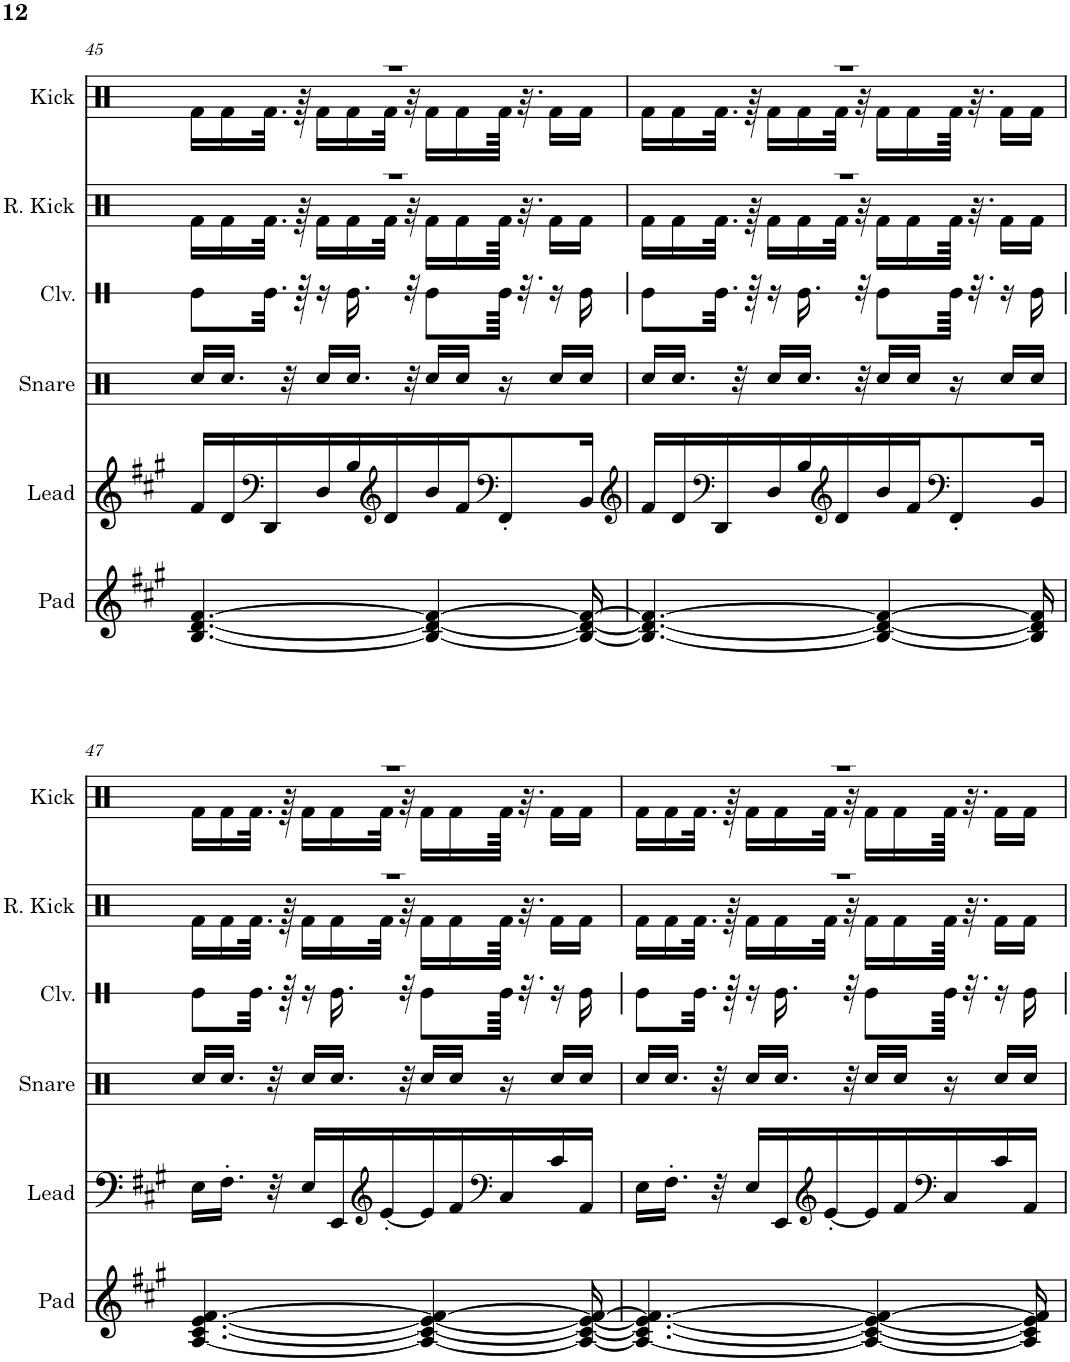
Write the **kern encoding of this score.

**kern	**kern	**kern	**kern	**kern	**kern
*part6	*part5	*part4	*part3	*part2	*part1
*staff6	*staff5	*staff4	*staff3	*staff2	*staff1
*I"Pad	*I"Lead	*I"Snare	*I"Claves	*I"Reverb Kick	*I"Kick
*I'Pad	*I'Lead	*I'Snare	*I'Clv.	*I'R. Kick	*I'Kick
!!LO:PB:g=z
*clefG2	*clefG2	*clefX	*clefX	*clefX	*clefX
*k[f#c#g#]	*k[f#c#g#]	*k[f#c#g#]	*k[f#c#g#]	*k[f#c#g#]	*k[f#c#g#]
*M11/16	*M11/16	*M11/16	*M11/16	*M11/16	*M11/16
=45	=45	=45	=45	=45	=45
*	*	*	*	*^	*^
[4.B/ [4.d/ [4.f#/	16f#/LL	16Rcc/LL	8Re\L	16%11r	16Rf\LL	16%11r	16Rf\LL
.	16d/	16.Rcc/JJ	.	.	16Rf\	.	16Rf\
*	*clefF4	*	*	*	*	*	*
.	16DD/	.	32.Re\Jkk	.	32.Rf\JJk	.	32.Rf\JJk
.	.	32r	.	.	.	.	.
.	.	.	64r	.	64r	.	64r
.	16D/	16Rcc/LL	16r	.	16Rf\LL	.	16Rf\LL
.	16B/	16.Rcc/JJ	16.Re\	.	16Rf\	.	16Rf\
*	*clefG2	*	*	*	*	*	*
.	16d/	.	.	.	32Rf\JJk	.	32Rf\JJk
.	.	32r	32r	.	32r	.	32r
4B/_ 4d/_ 4f#/_	16b/	16Rcc/LL	8Re\L	.	16Rf\LL	.	16Rf\LL
.	16f#/J	16Rcc/JJ	.	.	16Rf\	.	16Rf\
*	*clefF4	*	*	*	*	*	*
.	8FF#'/	16r	64Re\Jkkk	.	64Rf\JJkk	.	64Rf\JJkk
.	.	.	32.r	.	32.r	.	32.r
.	.	16Rcc/LL	16r	.	16Rf\LL	.	16Rf\LL
16B/_ 16d/_ 16f#/_	16BB/Jk	16Rcc/JJ	16Re\	.	16Rf\JJ	.	16Rf\JJ
=46	=46	=46	=46	=46	=46	=46	=46
*	*clefG2	*	*	*	*	*	*
4.B/_ 4.d/_ 4.f#/_	16f#/LL	16Rcc/LL	8Re\L	16%11r	16Rf\LL	16%11r	16Rf\LL
.	16d/	16.Rcc/JJ	.	.	16Rf\	.	16Rf\
*	*clefF4	*	*	*	*	*	*
.	16DD/	.	32.Re\Jkk	.	32.Rf\JJk	.	32.Rf\JJk
.	.	32r	.	.	.	.	.
.	.	.	64r	.	64r	.	64r
.	16D/	16Rcc/LL	16r	.	16Rf\LL	.	16Rf\LL
.	16B/	16.Rcc/JJ	16.Re\	.	16Rf\	.	16Rf\
*	*clefG2	*	*	*	*	*	*
.	16d/	.	.	.	32Rf\JJk	.	32Rf\JJk
.	.	32r	32r	.	32r	.	32r
4B/_ 4d/_ 4f#/_	16b/	16Rcc/LL	8Re\L	.	16Rf\LL	.	16Rf\LL
.	16f#/J	16Rcc/JJ	.	.	16Rf\	.	16Rf\
*	*clefF4	*	*	*	*	*	*
.	8FF#'/	16r	64Re\Jkkk	.	64Rf\JJkk	.	64Rf\JJkk
.	.	.	32.r	.	32.r	.	32.r
.	.	16Rcc/LL	16r	.	16Rf\LL	.	16Rf\LL
16B/] 16d/] 16f#/]	16BB/Jk	16Rcc/JJ	16Re\	.	16Rf\JJ	.	16Rf\JJ
!!LO:LB:g=z	!!
=47	=47	=47	=47	=47	=47	=47	=47
[4.A/ [4.c#/ [4.e/ [4.f#/	16E\LL	16Rcc/LL	8Re\L	16%11r	16Rf\LL	16%11r	16Rf\LL
.	16.F#'\JJ	16.Rcc/JJ	.	.	16Rf\	.	16Rf\
.	.	.	32.Re\Jkk	.	32.Rf\JJk	.	32.Rf\JJk
.	32r	32r	.	.	.	.	.
.	.	.	64r	.	64r	.	64r
.	16E/LL	16Rcc/LL	16r	.	16Rf\LL	.	16Rf\LL
.	16EE/	16.Rcc/JJ	16.Re\	.	16Rf\	.	16Rf\
*	*clefG2	*	*	*	*	*	*
.	[16e'/	.	.	.	32Rf\JJk	.	32Rf\JJk
.	.	32r	32r	.	32r	.	32r
4A/_ 4c#/_ 4e/_ 4f#/_	16e/]	16Rcc/LL	8Re\L	.	16Rf\LL	.	16Rf\LL
.	16f#/	16Rcc/JJ	.	.	16Rf\	.	16Rf\
*	*clefF4	*	*	*	*	*	*
.	16C#/	16r	64Re\Jkkk	.	64Rf\JJkk	.	64Rf\JJkk
.	.	.	32.r	.	32.r	.	32.r
.	16c#/	16Rcc/LL	16r	.	16Rf\LL	.	16Rf\LL
16A/_ 16c#/_ 16e/_ 16f#/_	16AA/JJ	16Rcc/JJ	16Re\	.	16Rf\JJ	.	16Rf\JJ
=48	=48	=48	=48	=48	=48	=48	=48
4.A/_ 4.c#/_ 4.e/_ 4.f#/_	16E\LL	16Rcc/LL	8Re\L	16%11r	16Rf\LL	16%11r	16Rf\LL
.	16.F#'\JJ	16.Rcc/JJ	.	.	16Rf\	.	16Rf\
.	.	.	32.Re\Jkk	.	32.Rf\JJk	.	32.Rf\JJk
.	32r	32r	.	.	.	.	.
.	.	.	64r	.	64r	.	64r
.	16E/LL	16Rcc/LL	16r	.	16Rf\LL	.	16Rf\LL
.	16EE/	16.Rcc/JJ	16.Re\	.	16Rf\	.	16Rf\
*	*clefG2	*	*	*	*	*	*
.	[16e'/	.	.	.	32Rf\JJk	.	32Rf\JJk
.	.	32r	32r	.	32r	.	32r
4A/_ 4c#/_ 4e/_ 4f#/_	16e/]	16Rcc/LL	8Re\L	.	16Rf\LL	.	16Rf\LL
.	16f#/	16Rcc/JJ	.	.	16Rf\	.	16Rf\
*	*clefF4	*	*	*	*	*	*
.	16C#/	16r	64Re\Jkkk	.	64Rf\JJkk	.	64Rf\JJkk
.	.	.	32.r	.	32.r	.	32.r
.	16c#/	16Rcc/LL	16r	.	16Rf\LL	.	16Rf\LL
16A/] 16c#/] 16e/] 16f#/]	16AA/JJ	16Rcc/JJ	16Re\	.	16Rf\JJ	.	16Rf\JJ
*	*	*	*	*v	*v	*	*
*	*	*	*	*	*v	*v
=	=	=	=	=	=
*-	*-	*-	*-	*-	*-
